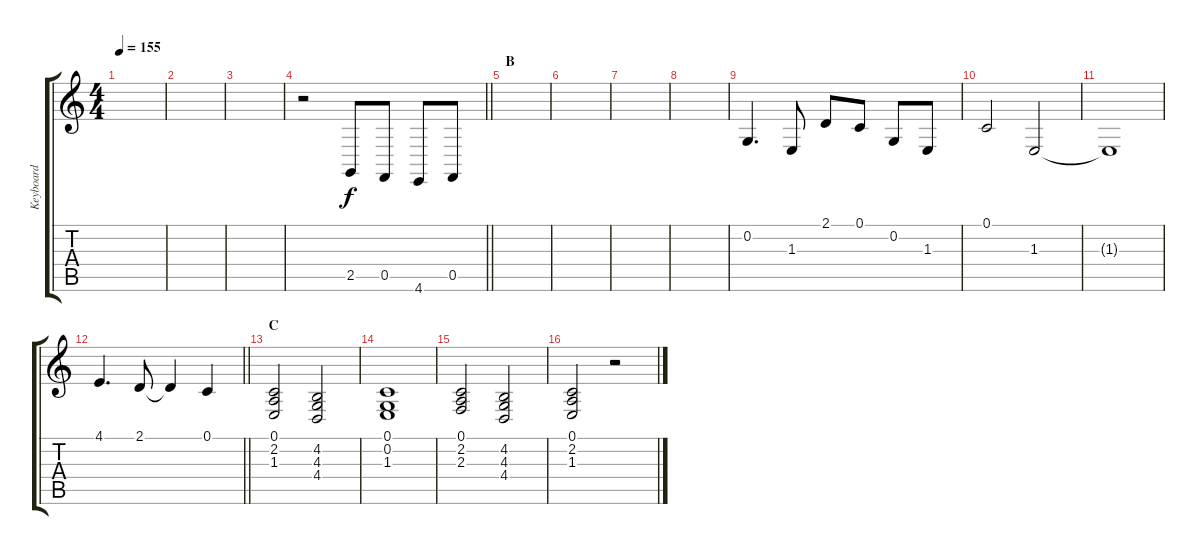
\track ("Keyboard" "Keyboard") {instrument cello}
\staff {score tabs}
\tuning (C4 G3 Eb3 Bb2 F2 C2) {hide}
\ts (4 4)
\tempo 155
\clef g2
\ks c
|
|
|
\barLineRight lightlight
r.2 2.5.8 0.5.8 4.6.8 0.5.8 |
\section ("" "B")
|
|
|
|
0.2.4{d volume 15 instrument accordion} 1.3.8 2.1.8 0.1.8 0.2.8 1.3.8 |
0.1.2 1.3.2 |
1.3{t}.1 |
\barLineRight lightlight
4.1.4{d} 2.1.8 2.1{t}.4 0.1.4 |
\section ("" "C")
(0.1 2.2 1.3).2{volume 12 instrument cello} (4.2 4.3 4.4).2 |
(0.1 0.2 1.3).1 |
(0.1 2.2 2.3).2 (4.2 4.3 4.4).2 |
(0.1 2.2 1.3).2 r.2
